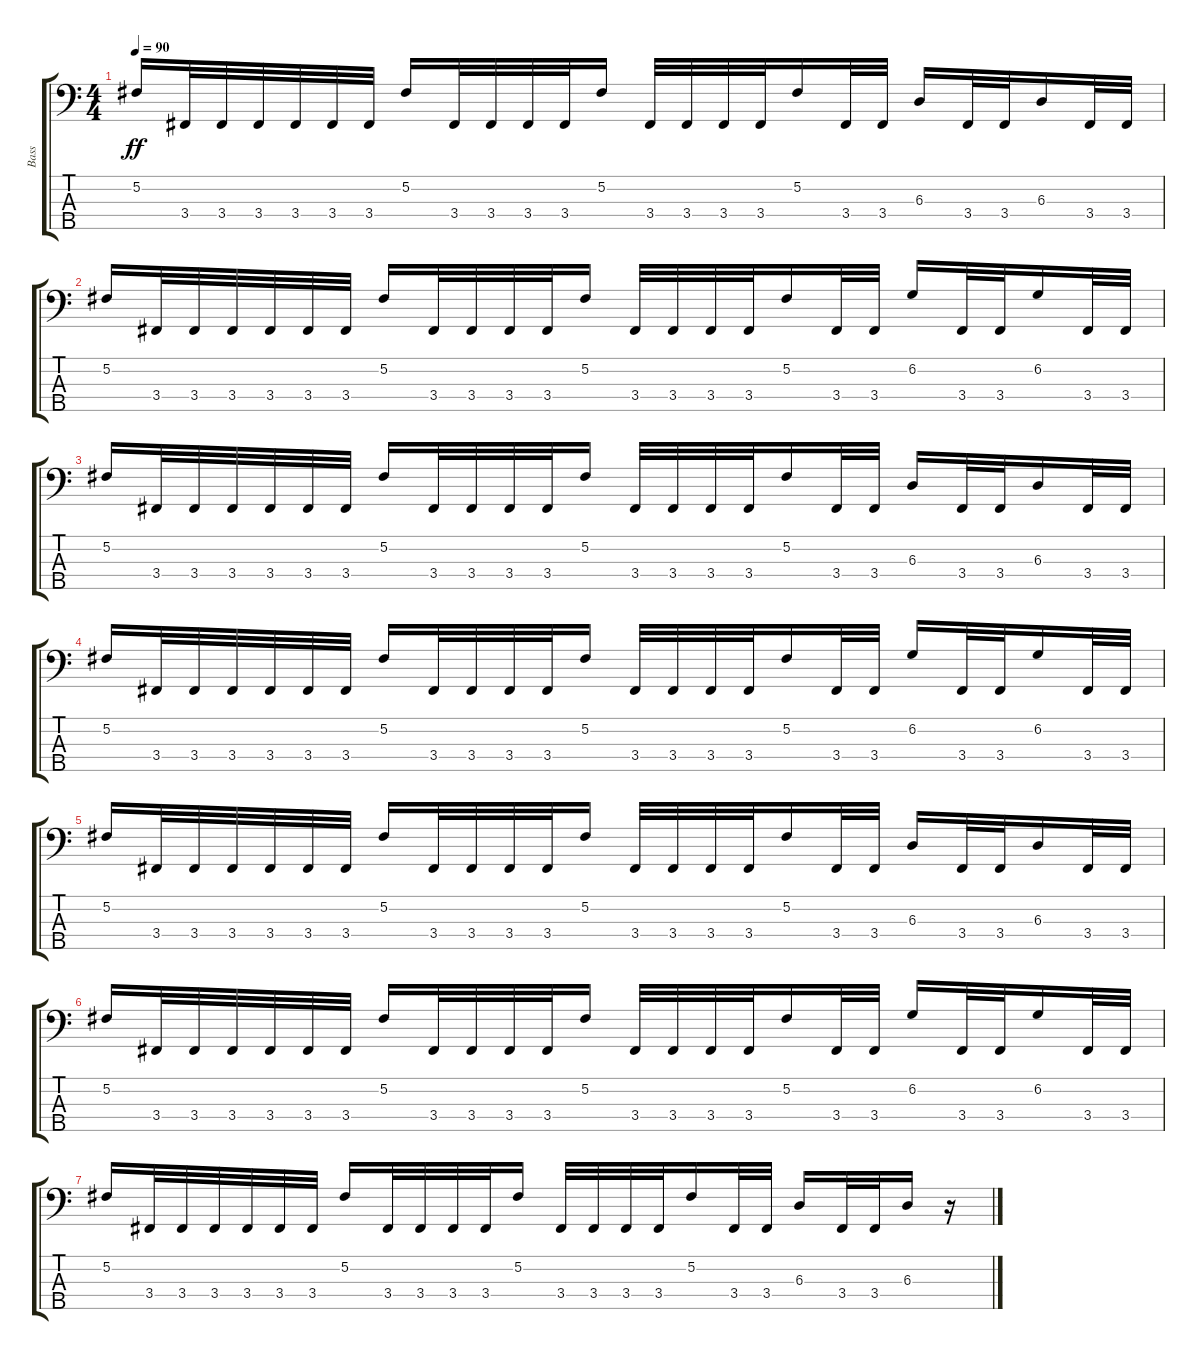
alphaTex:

\track ("Bass" "Bass") {instrument electricbasspick}
\staff {score tabs}
\tuning (Gb2 Db2 Ab1 Eb1 Bb0) {hide}
\ts (4 4)
\tempo 90
\clef f4
\ks c
5.2.16{dy ff} 3.4.32 3.4.32 3.4.32 3.4.32 3.4.32 3.4.32 5.2.16 3.4.32 3.4.32 3.4.32 3.4.32 5.2.16 3.4.32 3.4.32 3.4.32 3.4.32 5.2.16 3.4.32 3.4.32 6.3.16 3.4.32 3.4.32 6.3.16 3.4.32 3.4.32 |
5.2.16 3.4.32 3.4.32 3.4.32 3.4.32 3.4.32 3.4.32 5.2.16 3.4.32 3.4.32 3.4.32 3.4.32 5.2.16 3.4.32 3.4.32 3.4.32 3.4.32 5.2.16 3.4.32 3.4.32 6.2.16 3.4.32 3.4.32 6.2.16 3.4.32 3.4.32 |
5.2.16 3.4.32 3.4.32 3.4.32 3.4.32 3.4.32 3.4.32 5.2.16 3.4.32 3.4.32 3.4.32 3.4.32 5.2.16 3.4.32 3.4.32 3.4.32 3.4.32 5.2.16 3.4.32 3.4.32 6.3.16 3.4.32 3.4.32 6.3.16 3.4.32 3.4.32 |
5.2.16 3.4.32 3.4.32 3.4.32 3.4.32 3.4.32 3.4.32 5.2.16 3.4.32 3.4.32 3.4.32 3.4.32 5.2.16 3.4.32 3.4.32 3.4.32 3.4.32 5.2.16 3.4.32 3.4.32 6.2.16 3.4.32 3.4.32 6.2.16 3.4.32 3.4.32 |
5.2.16 3.4.32 3.4.32 3.4.32 3.4.32 3.4.32 3.4.32 5.2.16 3.4.32 3.4.32 3.4.32 3.4.32 5.2.16 3.4.32 3.4.32 3.4.32 3.4.32 5.2.16 3.4.32 3.4.32 6.3.16 3.4.32 3.4.32 6.3.16 3.4.32 3.4.32 |
5.2.16 3.4.32 3.4.32 3.4.32 3.4.32 3.4.32 3.4.32 5.2.16 3.4.32 3.4.32 3.4.32 3.4.32 5.2.16 3.4.32 3.4.32 3.4.32 3.4.32 5.2.16 3.4.32 3.4.32 6.2.16 3.4.32 3.4.32 6.2.16 3.4.32 3.4.32 |
5.2.16 3.4.32 3.4.32 3.4.32 3.4.32 3.4.32 3.4.32 5.2.16 3.4.32 3.4.32 3.4.32 3.4.32 5.2.16 3.4.32 3.4.32 3.4.32 3.4.32 5.2.16 3.4.32 3.4.32 6.3.16 3.4.32 3.4.32 6.3.16 r.16
